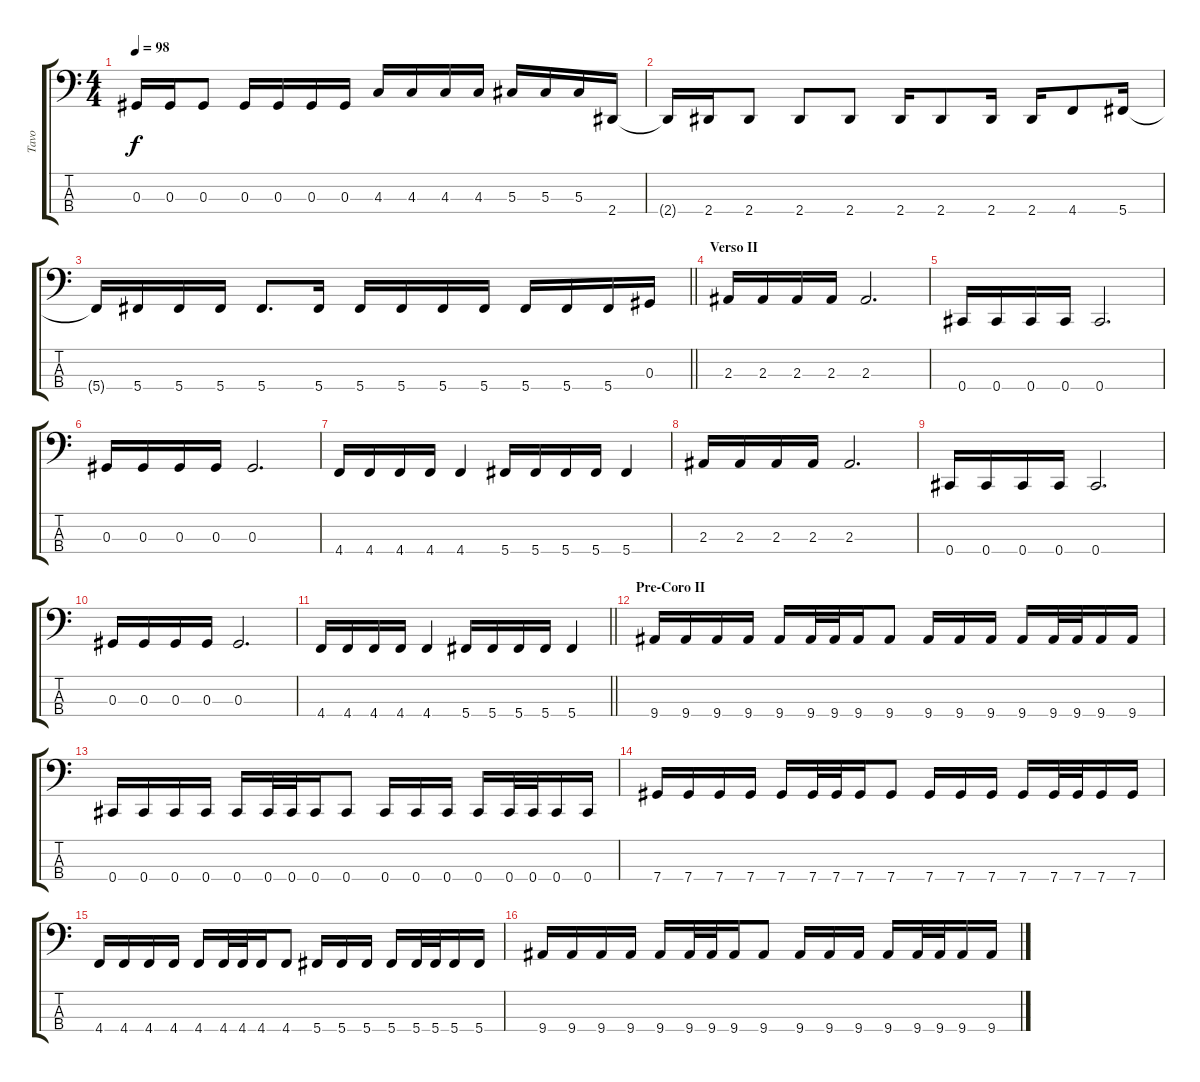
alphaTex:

\track ("Tavo" "Tavo") {instrument electricbasspick}
\staff {score tabs}
\tuning (Gb2 Db2 Ab1 Db1) {hide}
\ts (4 4)
\tempo 98
\clef f4
\ks c
0.3{t}.16{dy f} 0.3.16 0.3.8 0.3.16 0.3.16 0.3.16 0.3.16 4.3.16 4.3.16 4.3.16 4.3.16 5.3.16 5.3.16 5.3.16 2.4.16 |
2.4{t}.16 2.4.16 2.4.8 2.4.8 2.4.8 2.4.16 2.4.8 2.4.16 2.4.16 4.4.8 5.4.16 |
\barLineRight lightlight
5.4{t}.16 5.4.16 5.4.16 5.4.16 5.4.8{d} 5.4.16 5.4.16 5.4.16 5.4.16 5.4.16 5.4.16 5.4.16 5.4.16 0.3.16 |
\section ("" "Verso II")
2.3.16 2.3.16 2.3.16 2.3.16 2.3.2{d} |
0.4.16 0.4.16 0.4.16 0.4.16 0.4.2{d} |
0.3.16 0.3.16 0.3.16 0.3.16 0.3.2{d} |
4.4.16 4.4.16 4.4.16 4.4.16 4.4.4 5.4.16 5.4.16 5.4.16 5.4.16 5.4.4 |
2.3.16 2.3.16 2.3.16 2.3.16 2.3.2{d} |
0.4.16 0.4.16 0.4.16 0.4.16 0.4.2{d} |
0.3.16 0.3.16 0.3.16 0.3.16 0.3.2{d} |
\barLineRight lightlight
4.4.16 4.4.16 4.4.16 4.4.16 4.4.4 5.4.16 5.4.16 5.4.16 5.4.16 5.4.4 |
\section ("" "Pre-Coro II")
9.4.16 9.4.16 9.4.16 9.4.16 9.4.16 9.4.32 9.4.32 9.4.16 9.4.8 9.4.16 9.4.16 9.4.16 9.4.16 9.4.32 9.4.32 9.4.16 9.4.16 |
0.4.16 0.4.16 0.4.16 0.4.16 0.4.16 0.4.32 0.4.32 0.4.16 0.4.8 0.4.16 0.4.16 0.4.16 0.4.16 0.4.32 0.4.32 0.4.16 0.4.16 |
7.4.16 7.4.16 7.4.16 7.4.16 7.4.16 7.4.32 7.4.32 7.4.16 7.4.8 7.4.16 7.4.16 7.4.16 7.4.16 7.4.32 7.4.32 7.4.16 7.4.16 |
4.4.16 4.4.16 4.4.16 4.4.16 4.4.16 4.4.32 4.4.32 4.4.16 4.4.8 5.4.16 5.4.16 5.4.16 5.4.16 5.4.32 5.4.32 5.4.16 5.4.16 |
9.4.16 9.4.16 9.4.16 9.4.16 9.4.16 9.4.32 9.4.32 9.4.16 9.4.8 9.4.16 9.4.16 9.4.16 9.4.16 9.4.32 9.4.32 9.4.16 9.4.16
